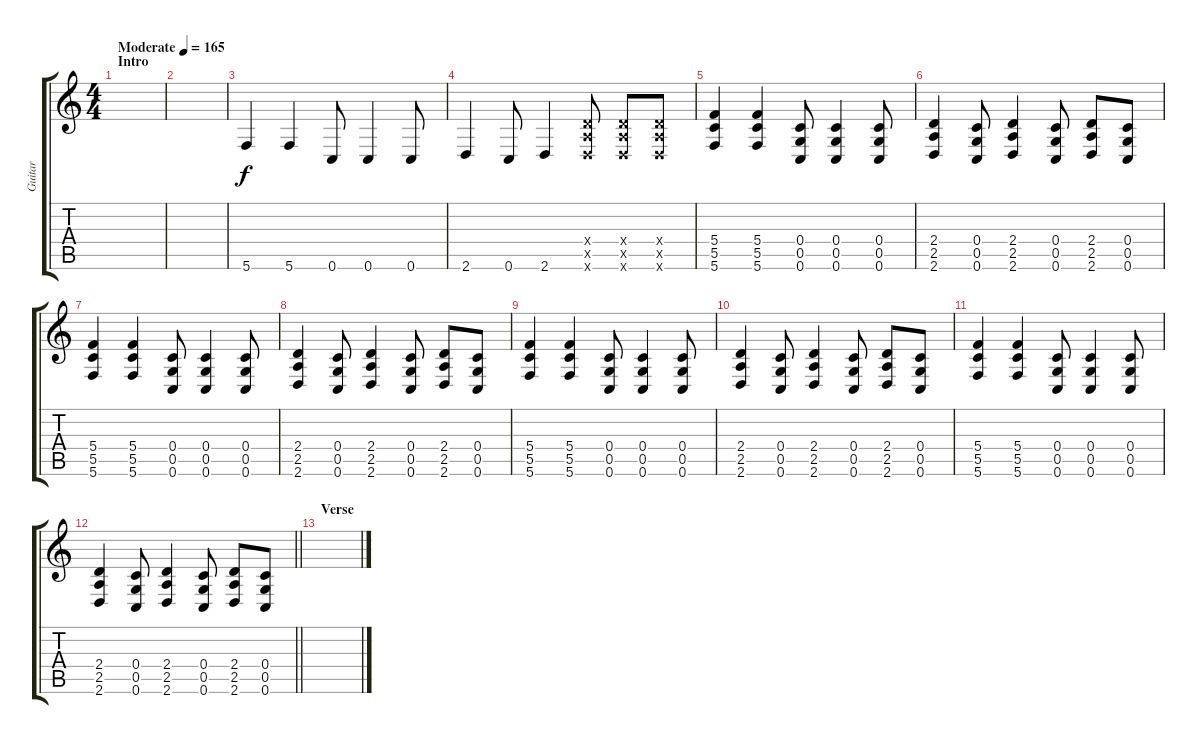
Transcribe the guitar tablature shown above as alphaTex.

\track ("Guitar" "Guitar") {instrument overdrivenguitar}
\staff {score tabs}
\tuning (D4 A3 F3 C3 G2 C2) {hide}
\ts (4 4)
\section ("" "Intro")
\tempo (165 "Moderate")
\clef g2
\ks c
|
|
5.6.4 5.6.4 0.6.8 0.6.4 0.6.8 |
2.6.4 0.6.8 2.6.4 (2.4{x} 2.5{x} 2.6{x}).8 (2.4{x} 2.5{x} 2.6{x}).8 (2.4{x} 2.5{x} 2.6{x}).8 |
(5.4 5.5 5.6).4 (5.4 5.5 5.6).4 (0.4 0.5 0.6).8 (0.4 0.5 0.6).4 (0.4 0.5 0.6).8 |
(2.4 2.5 2.6).4 (0.4 0.5 0.6).8 (2.4 2.5 2.6).4 (0.4 0.5 0.6).8 (2.4 2.5 2.6).8 (0.4 0.5 0.6).8 |
(5.4 5.5 5.6).4 (5.4 5.5 5.6).4 (0.4 0.5 0.6).8 (0.4 0.5 0.6).4 (0.4 0.5 0.6).8 |
(2.4 2.5 2.6).4 (0.4 0.5 0.6).8 (2.4 2.5 2.6).4 (0.4 0.5 0.6).8 (2.4 2.5 2.6).8 (0.4 0.5 0.6).8 |
(5.4 5.5 5.6).4 (5.4 5.5 5.6).4 (0.4 0.5 0.6).8 (0.4 0.5 0.6).4 (0.4 0.5 0.6).8 |
(2.4 2.5 2.6).4 (0.4 0.5 0.6).8 (2.4 2.5 2.6).4 (0.4 0.5 0.6).8 (2.4 2.5 2.6).8 (0.4 0.5 0.6).8 |
(5.4 5.5 5.6).4 (5.4 5.5 5.6).4 (0.4 0.5 0.6).8 (0.4 0.5 0.6).4 (0.4 0.5 0.6).8 |
\barLineRight lightlight
(2.4 2.5 2.6).4 (0.4 0.5 0.6).8 (2.4 2.5 2.6).4 (0.4 0.5 0.6).8 (2.4 2.5 2.6).8 (0.4 0.5 0.6).8 |
\section ("" "Verse")
